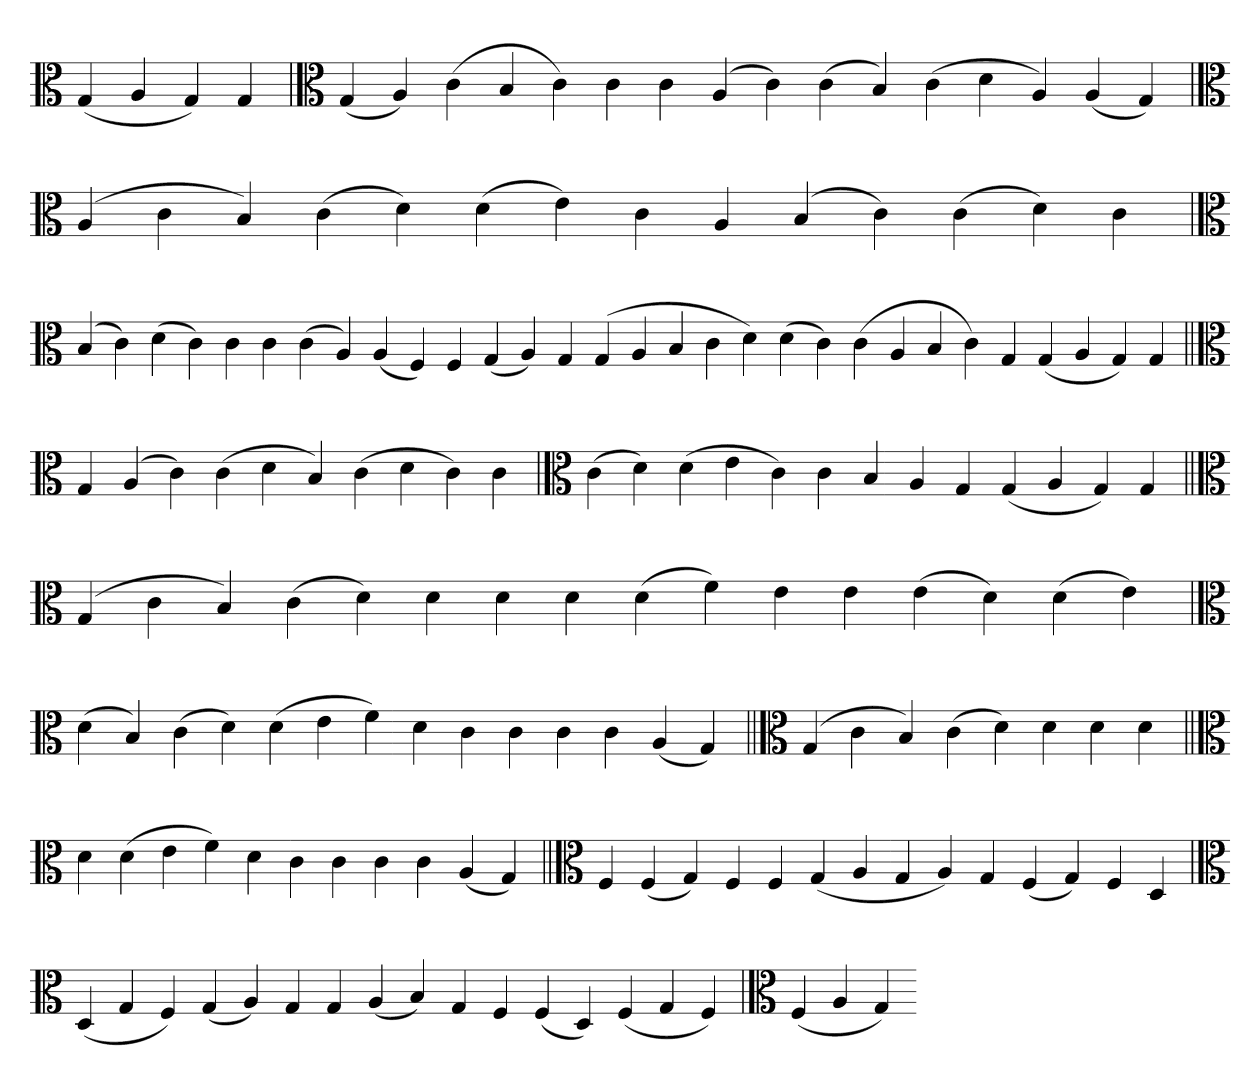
**kern
*part1
*staff1
*clefC3
=
(4G
4A
4G)
4G
=
*clefC3
(4G
4A)
(4c
4B
4c)
4c
4c
(4A
4c)
(4c
4B)
(4c
4d
4A)
(4A
4G)
=`
*clefC3
(4A
4c
4B)
(4c
4d)
(4d
4e)
4c
4A
(4B
4c)
(4c
4d)
4c
='
*clefC3
(4B
4c)
(4d
4c)
4c
4c
(4c
4A)
(4A
4F)
4F
(4G
4A)
4G
(4G
4A
4B
4c
4d)
(4d
4c)
(4c
4A
4B
4c)
4G
(4G
4A
4G)
4G
=||
*clefC3
4G
(4A
4c)
(4c
4d
4B)
(4c
4d
4c)
4c
=`
*clefC3
(4c
4d)
(4d
4e
4c)
4c
4B
4A
4G
(4G
4A
4G)
4G
=||
*clefC3
(4G
4c
4B)
(4c
4d)
4d
4d
4d
(4d
4f)
4e
4e
(4e
4d)
(4d
4e)
=
*clefC3
(4d
4B)
(4c
4d)
(4d
4e
4f)
4d
4c
4c
4c
4c
(4A
4G)
=||
*clefC3
(4G
4c
4B)
(4c
4d)
4d
4d
4d
=||
*clefC3
4d
(4d
4e
4f)
4d
4c
4c
4c
4c
(4A
4G)
=||
*clefC3
4F
(4F
4G)
4F
4F
(4G
4A
4G
4A)
4G
(4F
4G)
4F
4D
=`
*clefC3
(4D
4G
4F)
(4G
4A)
4G
4G
(4A
4B)
4G
4F
(4F
4D)
(4F
4G
4F)
='
*clefC3
(4F
4A
4G)
=-
*-
